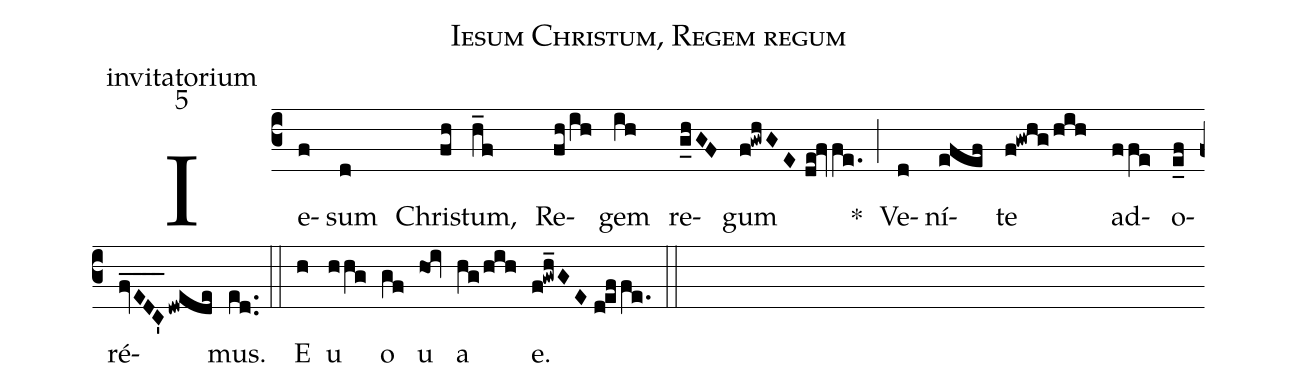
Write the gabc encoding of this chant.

name: Iesum Christum, Regem regum;
office-part: invitatorium;
mode: 5;
nabc-lines: 1;
%%
(c3) Ie(f)sum(d) Chri(fh)stum,(h_f) Re(fh!/ih)gem(ih) re(g_hGF)gum(f!gwhGE!//de!fvfe.) *(;)
Ve(d)ní(efef)te(f!gwhg!/hih) ad(ffe)o(e_f)ré(fvEDC'____dwede)mus.(ed..) (::)

<eu><eu>E(h) u(hhg) o(gf) u(hoi) a(hg!/hih) e.</eu></eu>(f!gwh_GE!//deffe.) (::)
